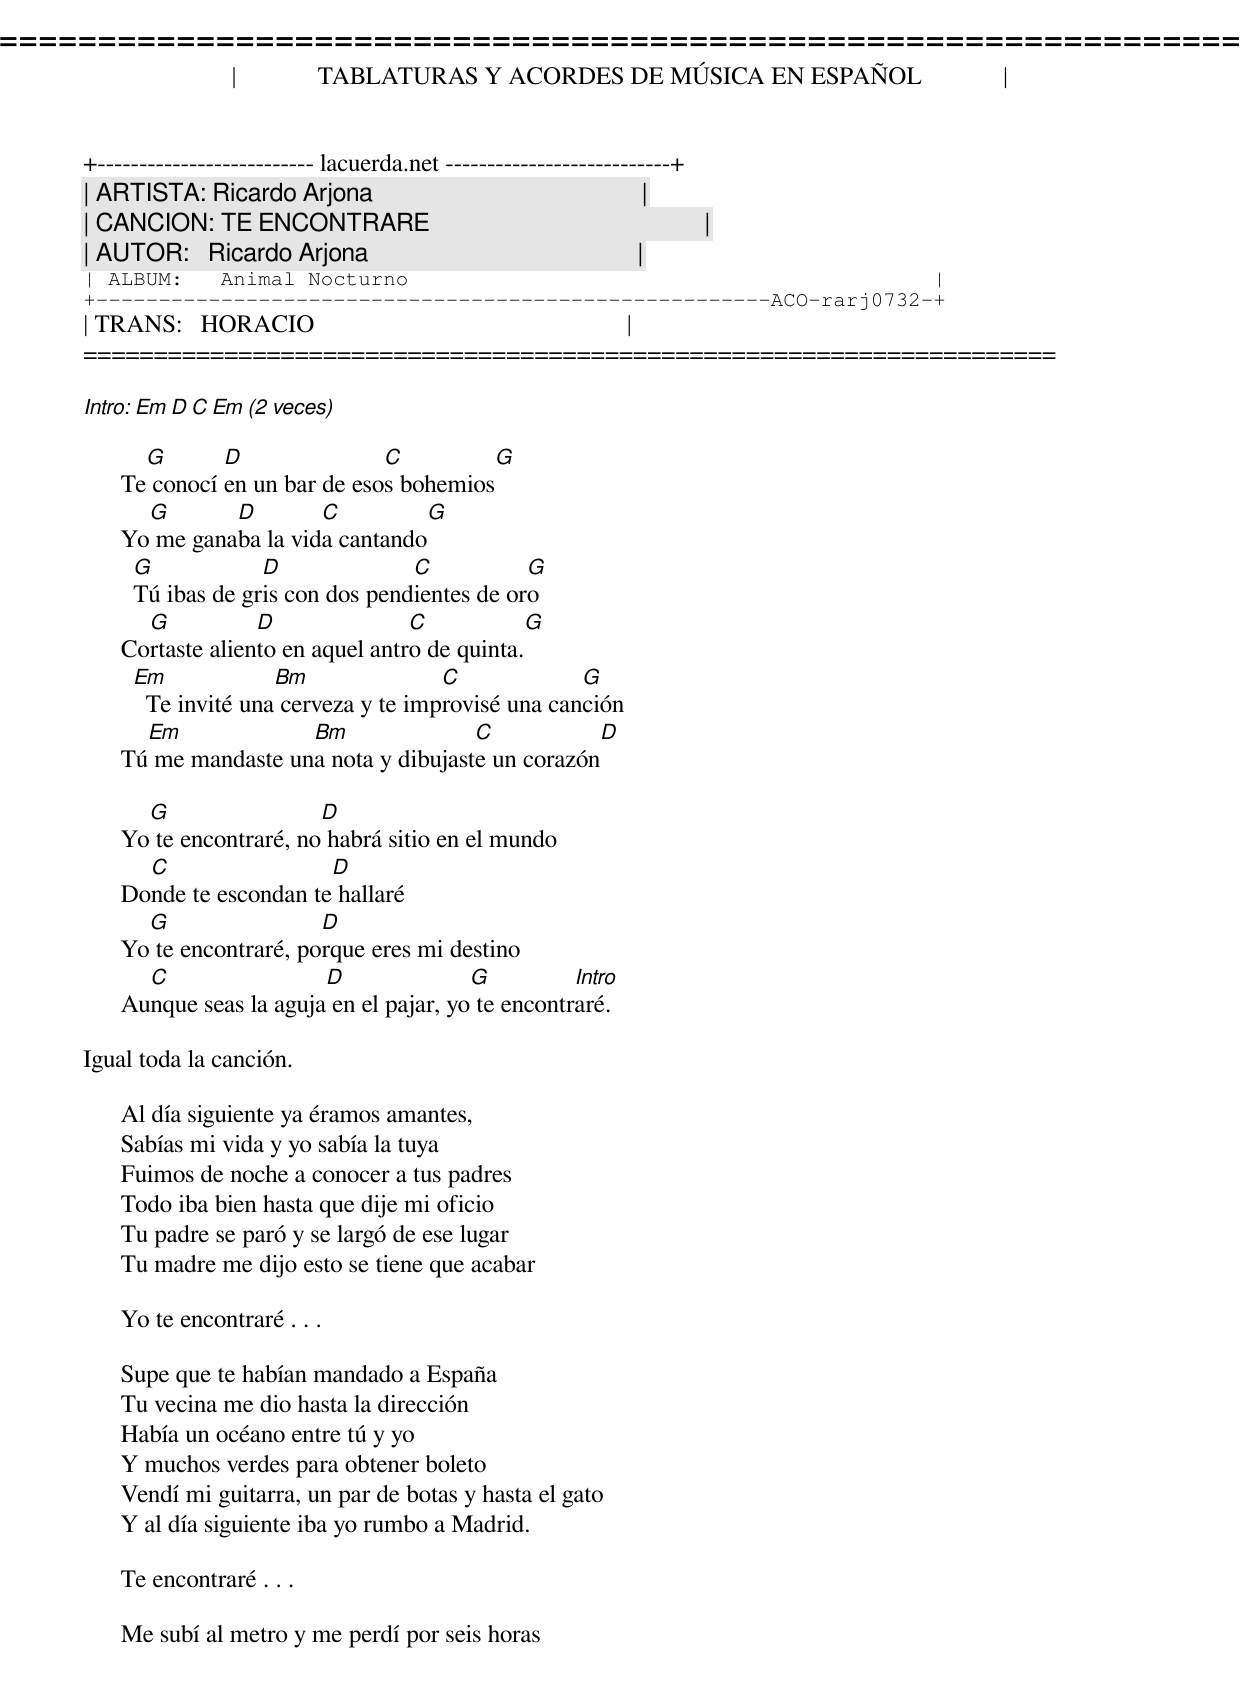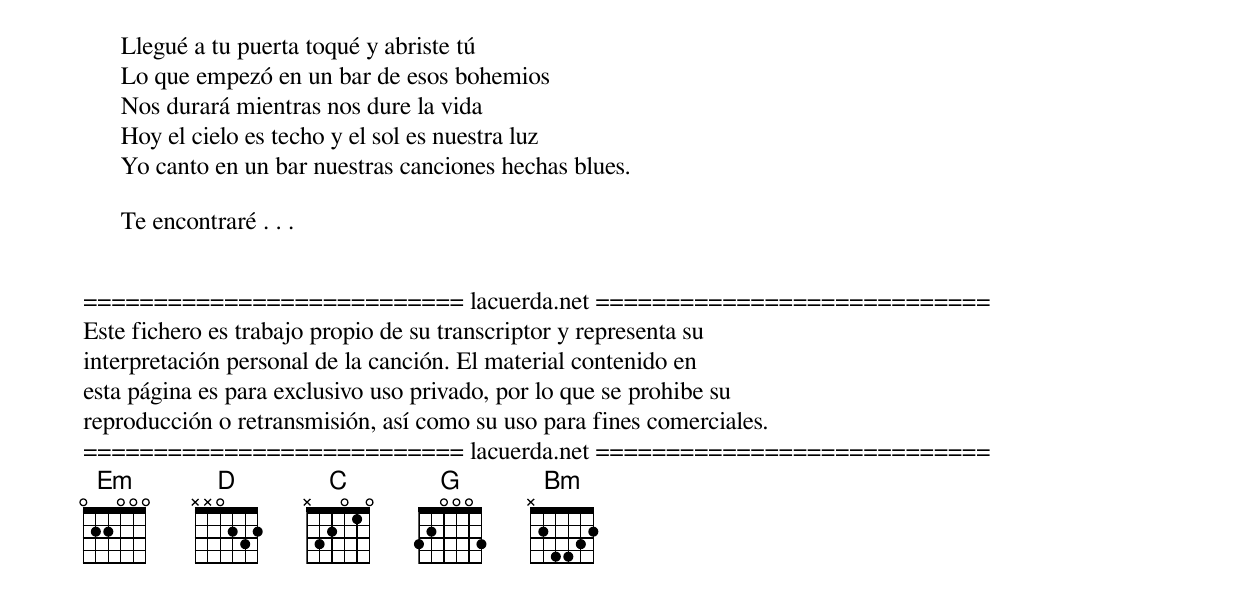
=====================================================================
|             TABLATURAS Y ACORDES DE MÚSICA EN ESPAÑOL             |
+-------------------------- lacuerda.net ---------------------------+
| ARTISTA: Ricardo Arjona                                           |
| CANCION: TE ENCONTRARE                                            |
| AUTOR:   Ricardo Arjona                                           |
| ALBUM:   Animal Nocturno                                          |
+------------------------------------------------------ACO-rarj0732-+
| TRANS:   HORACIO                                                  |
=====================================================================

Intro:      Em  D  C  Em  (2 veces)

        G       D               C          G
      Te conocí en un bar de esos bohemios
        G       D        C          G
      Yo me ganaba la vida cantando
        G            D              C           G
        Tú ibas de gris con dos pendientes de oro
        G           D               C           G
      Cortaste aliento en aquel antro de quinta.
        Em             Bm               C             G
          Te invité una cerveza y te improvisé una canción
        Em             Bm               C            D
      Tú me mandaste una nota y dibujaste un corazón

        G                 D
      Yo te encontraré, no habrá sitio en el mundo
        C                 D
      Donde te escondan te hallaré
        G                 D
      Yo te encontraré, porque eres mi destino
        C                 D               G          Intro
      Aunque seas la aguja en el pajar, yo te encontraré.

Igual toda la canción.

      Al día siguiente ya éramos amantes,
      Sabías mi vida y yo sabía la tuya
      Fuimos de noche a conocer a tus padres
      Todo iba bien hasta que dije mi oficio
      Tu padre se paró y se largó de ese lugar
      Tu madre me dijo esto se tiene que acabar

      Yo te encontraré . . .

      Supe que te habían mandado a España
      Tu vecina me dio hasta la dirección
      Había un océano entre tú y yo
      Y muchos verdes para obtener boleto
      Vendí mi guitarra, un par de botas y hasta el gato
      Y al día siguiente iba yo rumbo a Madrid.

      Te encontraré . . .

      Me subí al metro y me perdí por seis horas
      Llegué a tu puerta toqué y abriste tú
      Lo que empezó en un bar de esos bohemios
      Nos durará mientras nos dure la vida
      Hoy el cielo es techo y el sol es nuestra luz
      Yo canto en un bar nuestras canciones hechas blues.

      Te encontraré . . .


=========================== lacuerda.net ============================
Este fichero es trabajo propio de su transcriptor y representa su
interpretación personal de la canción. El material contenido en
esta página es para exclusivo uso privado, por lo que se prohibe su
reproducción o retransmisión, así como su uso para fines comerciales.
=========================== lacuerda.net ============================
